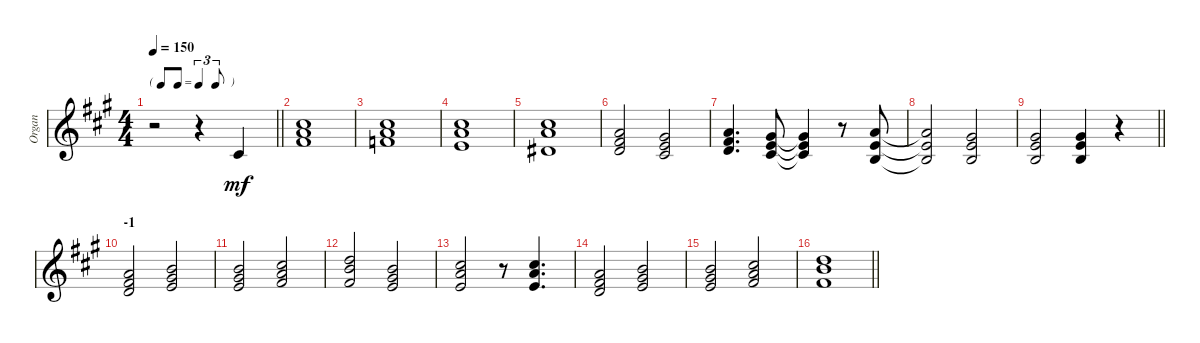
\track ("Organ" "Organ") {instrument drawbarorgan}
\staff {score}
\tuning (E4 B3 G3 D3 A2 E2 B1) {hide}
\ts (4 4)
\tf triplet8th
\tempo 150
\clef g2
\barLineRight lightlight
\ks a
r.2{dy mf} r.4 2.2.4 |
\section ("" "")
(2.1 10.2 18.3).1 |
(9.1 10.2 10.3).1 |
(0.1 10.2 18.3).1 |
(9.1 10.2 8.3).1 |
(5.1 7.2 7.3).2 (0.1 2.2 13.3).2 |
(5.1 7.2 7.3).4{d} (0.1 2.2 13.3).8 (0.1{t} 2.2{t} 13.3{t}).4 r.8 (0.1 0.2 14.3).8 |
(0.1{t} 0.2{t} 14.3{t}).2 (0.1 0.2 13.3).2 |
\barLineRight lightlight
(4.1 5.2 4.3).2 (0.1 0.2 13.3).4 r.4 |
\section ("" "-1")
(5.1 7.2 7.3).2 (0.1 9.2 16.3).2 |
(7.1 9.2 9.3).2 (2.1 10.2 18.3).2 |
(10.1 12.2 11.3).2 (0.1 9.2 16.3).2 |
(9.1 10.2 9.3).2 r.8 (0.1 10.2 18.3).4{d} |
(5.1 7.2 7.3).2 (0.1 9.2 16.3).2 |
(7.1 9.2 9.3).2 (2.1 10.2 18.3).2 |
\barLineRight lightlight
(10.1 12.2 11.3).1
